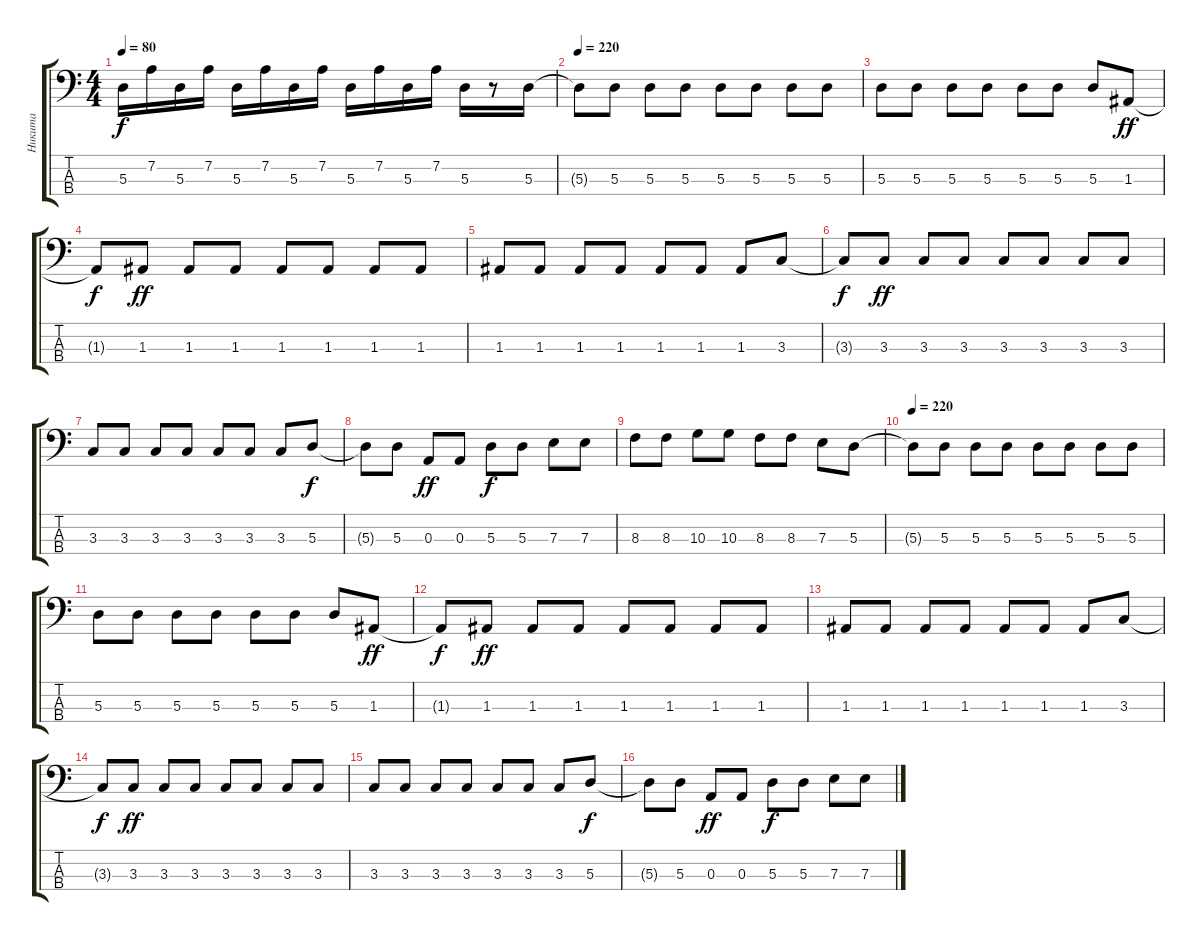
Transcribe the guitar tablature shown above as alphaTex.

\track ("Никита" "Никита") {instrument electricbassfinger}
\staff {score tabs}
\tuning (G2 D2 A1 E1) {hide}
\ts (4 4)
\tempo 80
\clef f4
\ks c
5.3.16{dy f} 7.2.16 5.3.16 7.2.16 5.3.16 7.2.16 5.3.16 7.2.16 5.3.16 7.2.16 5.3.16 7.2.16 5.3.16{volume 12} r.8 5.3.16 |
\tempo 220
5.3{t}.8 5.3.8 5.3.8 5.3.8 5.3.8 5.3.8 5.3.8 5.3.8 |
5.3.8 5.3.8 5.3.8 5.3.8 5.3.8 5.3.8 5.3.8 1.3.8{dy ff} |
1.3{t}.8{dy f} 1.3.8{dy ff} 1.3.8 1.3.8 1.3.8 1.3.8 1.3.8 1.3.8 |
1.3.8 1.3.8 1.3.8 1.3.8 1.3.8 1.3.8 1.3.8 3.3.8 |
3.3{t}.8{dy f} 3.3.8{dy ff} 3.3.8 3.3.8 3.3.8 3.3.8 3.3.8 3.3.8 |
3.3.8 3.3.8 3.3.8 3.3.8 3.3.8 3.3.8 3.3.8 5.3.8{dy f} |
5.3{t}.8 5.3.8 0.3.8{dy ff} 0.3.8 5.3.8{dy f} 5.3.8 7.3.8 7.3.8 |
8.3.8 8.3.8 10.3.8 10.3.8 8.3.8 8.3.8 7.3.8 5.3.8 |
\tempo 220
5.3{t}.8 5.3.8 5.3.8 5.3.8 5.3.8 5.3.8 5.3.8 5.3.8 |
5.3.8 5.3.8 5.3.8 5.3.8 5.3.8 5.3.8 5.3.8 1.3.8{dy ff} |
1.3{t}.8{dy f} 1.3.8{dy ff} 1.3.8 1.3.8 1.3.8 1.3.8 1.3.8 1.3.8 |
1.3.8 1.3.8 1.3.8 1.3.8 1.3.8 1.3.8 1.3.8 3.3.8 |
3.3{t}.8{dy f} 3.3.8{dy ff} 3.3.8 3.3.8 3.3.8 3.3.8 3.3.8 3.3.8 |
3.3.8 3.3.8 3.3.8 3.3.8 3.3.8 3.3.8 3.3.8 5.3.8{dy f} |
5.3{t}.8 5.3.8 0.3.8{dy ff} 0.3.8 5.3.8{dy f} 5.3.8 7.3.8 7.3.8
